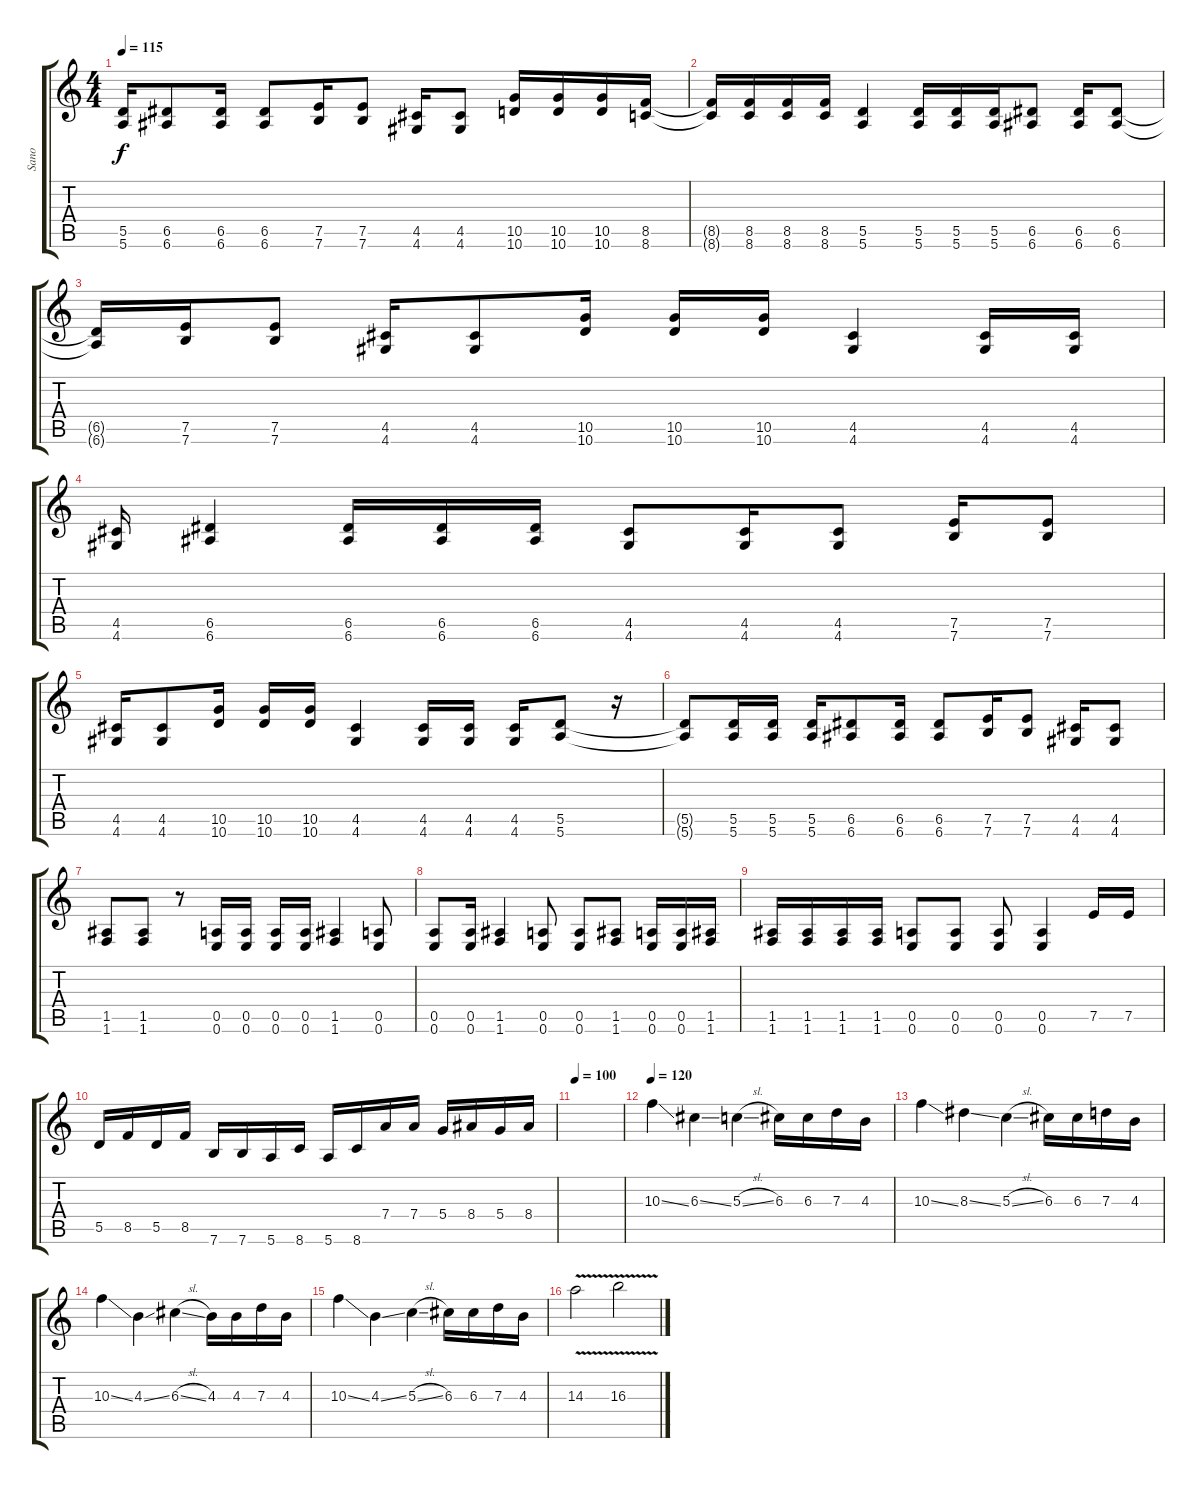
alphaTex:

\track ("Sano" "Sano") {instrument distortionguitar}
\staff {score tabs}
\tuning (E4 B3 G3 D3 A2 E2) {hide}
\ts (4 4)
\tempo 115
\clef g2
\ks c
(5.5 5.6).16{dy f} (6.5 6.6).8 (6.5 6.6).16 (6.5 6.6).8 (7.5 7.6).16 (7.5 7.6).8 (4.5 4.6).16 (4.5 4.6).8 (10.5 10.6).16 (10.5 10.6).16 (10.5 10.6).16 (8.5 8.6).16 |
(8.5{t} 8.6{t}).16 (8.5 8.6).16 (8.5 8.6).16 (8.5 8.6).16 (5.5 5.6).4 (5.5 5.6).16 (5.5 5.6).16 (5.5 5.6).16 (6.5 6.6).8 (6.5 6.6).16 (6.5 6.6).8 |
(6.5{t} 6.6{t}).16 (7.5 7.6).16 (7.5 7.6).8 (4.5 4.6).16 (4.5 4.6).8 (10.5 10.6).16 (10.5 10.6).16 (10.5 10.6).16 (4.5 4.6).4 (4.5 4.6).16 (4.5 4.6).16 |
(4.5 4.6).16 (6.5 6.6).4 (6.5 6.6).16 (6.5 6.6).16 (6.5 6.6).16 (4.5 4.6).8 (4.5 4.6).16 (4.5 4.6).8 (7.5 7.6).16 (7.5 7.6).8 |
(4.5 4.6).16 (4.5 4.6).8 (10.5 10.6).16 (10.5 10.6).16 (10.5 10.6).16 (4.5 4.6).4 (4.5 4.6).16 (4.5 4.6).16 (4.5 4.6).16 (5.5 5.6).8 r.16 |
(5.5{t} 5.6{t}).8 (5.5 5.6).16 (5.5 5.6).16 (5.5 5.6).16 (6.5 6.6).8 (6.5 6.6).16 (6.5 6.6).8 (7.5 7.6).16 (7.5 7.6).8 (4.5 4.6).16 (4.5 4.6).8 |
(1.5 1.6).8 (1.5 1.6).8 r.8 (0.5 0.6).16 (0.5 0.6).16 (0.5 0.6).16 (0.5 0.6).16 (1.5 1.6).4 (0.5 0.6).8 |
(0.5 0.6).8 (0.5 0.6).16 (1.5 1.6).4 (0.5 0.6).8 (0.5 0.6).8 (1.5 1.6).8 (0.5 0.6).16 (0.5 0.6).16 (1.5 1.6).16 |
(1.5 1.6).16 (1.5 1.6).16 (1.5 1.6).16 (1.5 1.6).16 (0.5 0.6).8 (0.5 0.6).8 (0.5 0.6).8 (0.5 0.6).4 7.5.16 7.5.16 |
5.5.16 8.5.16 5.5.16 8.5.16 7.6.16 7.6.16 5.6.16 8.6.16 5.6.16 8.6.16 7.4.16 7.4.16 5.4.16 8.4.16 5.4.16 8.4.16 |
\tempo 100
|
\tempo 120
10.3{ss}.4 6.3{ss}.4 5.3{sl}.4 6.3.16 6.3.16 7.3.16 4.3.16 |
10.3{ss}.4 8.3{ss}.4 5.3{sl}.4 6.3.16 6.3.16 7.3.16 4.3.16 |
10.3{ss}.4 4.3{ss}.4 6.3{sl}.4 4.3.16 4.3.16 7.3.16 4.3.16 |
10.3{ss}.4 4.3{ss}.4 5.3{sl}.4 6.3.16 6.3.16 7.3.16 4.3.16 |
14.3{v}.2 16.3{v}.2
